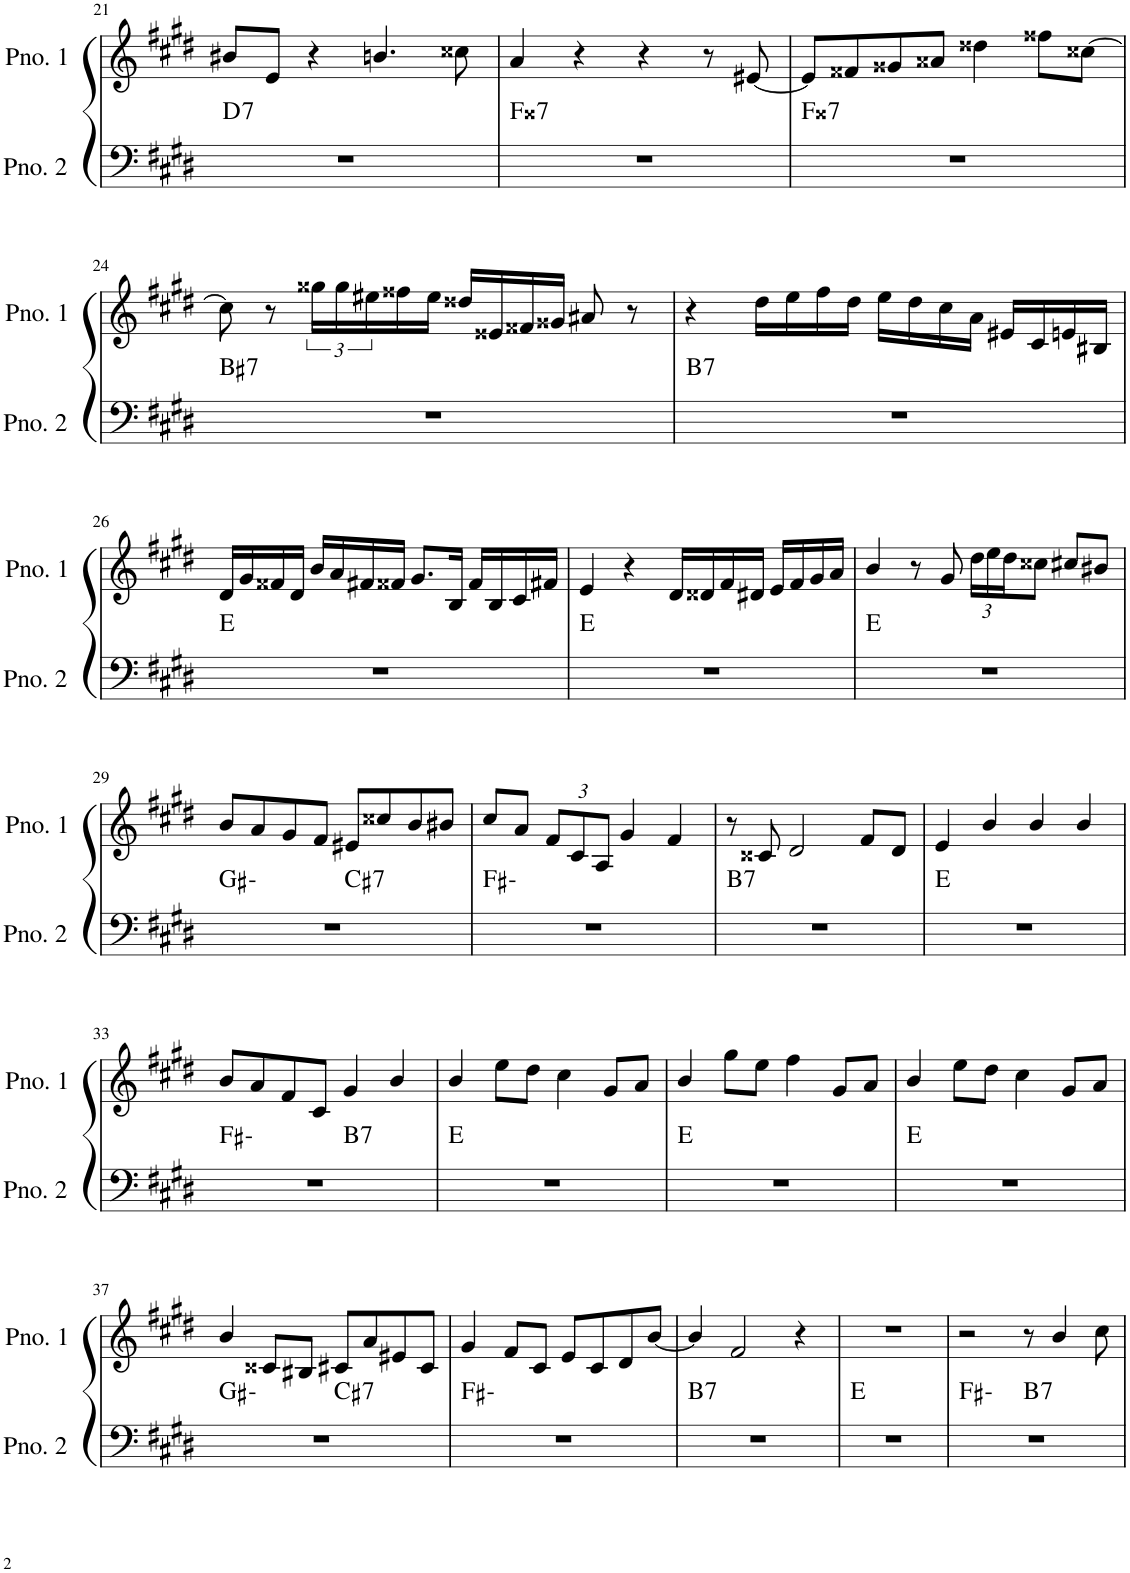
**kern	**harte	**kern
*part2	*part2	*part1
*staff2	*	*staff1
*I"ピアノ 2	*	*I"ピアノ 1
!!LO:PB:g=z
*clefF4	*	*clefG2
*k[f#c#g#d#]	*	*k[f#c#g#d#]
*M4/4	*	*M4/4
=21	=21	=21
!	!LO:H:kt=7	!
1r	D:7	8b#X/L
.	.	8e/J
.	.	4r
.	.	4.bn/
.	.	8cc##X\
=22	=22	=22
!	!LO:H:kt=7	!
1r	F##:7	4a/
.	.	4r
.	.	4r
.	.	8r
.	.	[8e#X/
=23	=23	=23
!	!LO:H:kt=7	!
1r	F##:7	8e#/L]
.	.	8f##X/
.	.	8g##X/
.	.	8a##X/J
.	.	4dd##X\
.	.	8ff##X\L
.	.	[8cc##X\J
!!LO:LB:g=z
=24	=24	=24
!	!LO:H:kt=7	!
1r	B#:7	8cc##\]
.	.	8r
.	.	24gg##X\LL
.	.	24gg##\
.	.	24ee#X\
.	.	16ff##X\
.	.	16ee#\JJ
.	.	16dd##X/LL
.	.	16e##X/
.	.	16f##X/
.	.	16g##X/JJ
.	.	8a#X/
.	.	8r
=25	=25	=25
!	!LO:H:kt=7	!
1r	B:7	4r
.	.	16dd#\LL
.	.	16ee\
.	.	16ff#\
.	.	16dd#\JJ
.	.	16ee\LL
.	.	16dd#\
.	.	16cc#\
.	.	16a\JJ
.	.	16e#X/LL
.	.	16c#/
.	.	16en/
.	.	16B#X/JJ
!!LO:LB:g=z
=26	=26	=26
1r	E:maj	16d#/LL
.	.	16g#/
.	.	16f##X/
.	.	16d#/JJ
.	.	16b/LL
.	.	16a/
.	.	16f#X/
.	.	16f##X/JJ
.	.	8.g#/L
.	.	16B/Jk
.	.	16f##/LL
.	.	16B/
.	.	16c#/
.	.	16f#X/JJ
=27	=27	=27
1r	E:maj	4e/
.	.	4r
.	.	16d#/LL
.	.	16d##X/
.	.	16f#/
.	.	16d#X/JJ
.	.	16e/LL
.	.	16f#/
.	.	16g#/
.	.	16a/JJ
=28	=28	=28
1r	E:maj	4b/
.	.	8r
.	.	8g#/
*	*	*Xbrackettup
.	.	24dd#\LL
.	.	24ee\
.	.	24dd#\J
.	.	8cc##X\J
.	.	8cc#X/L
.	.	8b#X/J
!!LO:LB:g=z
=29	=29	=29
*^	*	*
1r	2ryy	G#:min	8b/L
.	.	.	8a/
.	.	.	8g#/
.	.	.	8f#/J
!	!	!LO:H:kt=7	!
.	2ryy	C#:7	8e#X/L
.	.	.	8cc##X/
.	.	.	8b/
.	.	.	8b#X/J
*v	*v	*	*
=30	=30	=30
1r	F#:min	8cc#/L
.	.	8a/J
.	.	12f#/L
.	.	12c#/
.	.	12A/J
.	.	4g#/
.	.	4f#/
=31	=31	=31
!	!LO:H:kt=7	!
1r	B:7	8r
.	.	8c##X/
.	.	2d#/
.	.	8f#/L
.	.	8d#/J
=32	=32	=32
1r	E:maj	4e/
.	.	4b/
.	.	4b/
.	.	4b/
!!LO:LB:g=z
=33	=33	=33
*^	*	*
1r	2ryy	F#:min	8b/L
.	.	.	8a/
.	.	.	8f#/
.	.	.	8c#/J
!	!	!LO:H:kt=7	!
.	2ryy	B:7	4g#/
.	.	.	4b/
*v	*v	*	*
=34	=34	=34
1r	E:maj	4b/
.	.	8ee\L
.	.	8dd#\J
.	.	4cc#\
.	.	8g#/L
.	.	8a/J
=35	=35	=35
1r	E:maj	4b/
.	.	8gg#\L
.	.	8ee\J
.	.	4ff#\
.	.	8g#/L
.	.	8a/J
=36	=36	=36
1r	E:maj	4b/
.	.	8ee\L
.	.	8dd#\J
.	.	4cc#\
.	.	8g#/L
.	.	8a/J
!!LO:LB:g=z
=37	=37	=37
*^	*	*
1r	2ryy	G#:min	4b/
.	.	.	8c##X/L
.	.	.	8B#X/J
!	!	!LO:H:kt=7	!
.	2ryy	C#:7	8c#X/L
.	.	.	8a/
.	.	.	8e#X/
.	.	.	8c#/J
*v	*v	*	*
=38	=38	=38
1r	F#:min	4g#/
.	.	8f#/L
.	.	8c#/J
.	.	8e/L
.	.	8c#/
.	.	8d#/
.	.	[8b/J
=39	=39	=39
!	!LO:H:kt=7	!
1r	B:7	4b/]
.	.	2f#/
.	.	4r
=40	=40	=40
1r	E:maj	1r
=41	=41	=41
*^	*	*
1r	2ryy	F#:min	2r
!	!	!LO:H:kt=7	!
.	2ryy	B:7	8r
.	.	.	4b/
.	.	.	8cc#\
*v	*v	*	*
=	=	=
*-	*-	*-
